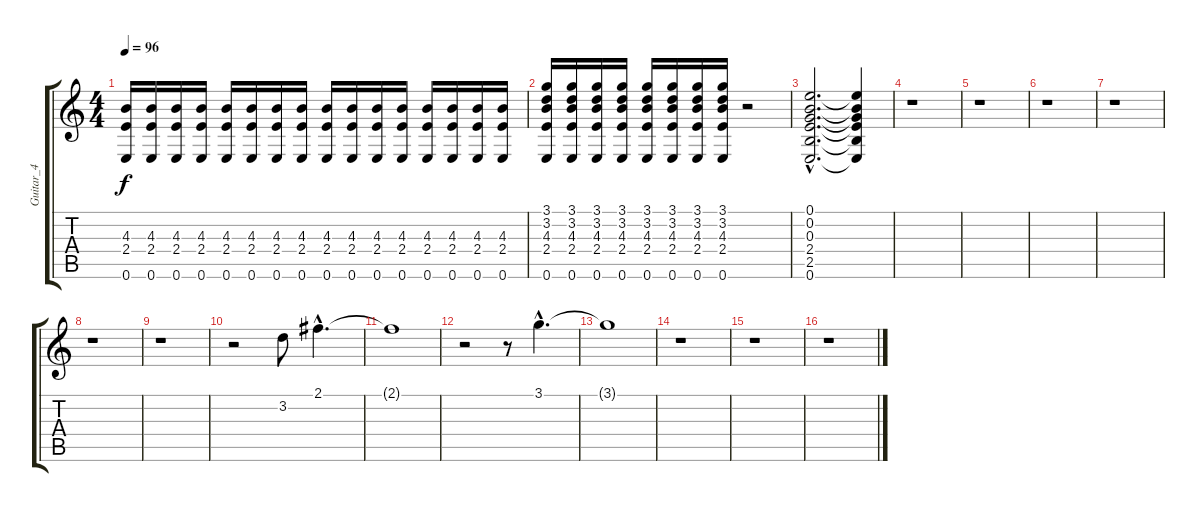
\track ("Guitar_4" "Guitar_4") {instrument distortionguitar}
\staff {score tabs}
\tuning (E4 B3 G3 D3 A2 E2) {hide}
\ts (4 4)
\tempo 96
\clef g2
\ks c
(4.3 2.4 0.6).16{dy f} (4.3 2.4 0.6).16 (4.3 2.4 0.6).16 (4.3 2.4 0.6).16 (4.3 2.4 0.6).16 (4.3 2.4 0.6).16 (4.3 2.4 0.6).16 (4.3 2.4 0.6).16 (4.3 2.4 0.6).16 (4.3 2.4 0.6).16 (4.3 2.4 0.6).16 (4.3 2.4 0.6).16 (4.3 2.4 0.6).16 (4.3 2.4 0.6).16 (4.3 2.4 0.6).16 (4.3 2.4 0.6).16 |
(3.1 3.2 4.3 2.4 0.6).16 (3.1 3.2 4.3 2.4 0.6).16 (3.1 3.2 4.3 2.4 0.6).16 (3.1 3.2 4.3 2.4 0.6).16 (3.1 3.2 4.3 2.4 0.6).16 (3.1 3.2 4.3 2.4 0.6).16 (3.1 3.2 4.3 2.4 0.6).16 (3.1 3.2 4.3 2.4 0.6).16 r.2 |
(0.1{hac} 0.2{hac} 0.3{hac} 2.4{hac} 2.5{hac} 0.6{hac}).2{d} (0.1{t} 0.2{t} 0.3{t} 2.4{t} 2.5{t} 0.6{t}).4 |
r.1 |
r.1 |
r.1 |
r.1 |
r.1 |
r.1 |
r.2 3.2.8 2.1{hac}.4{d} |
2.1{t}.1 |
r.2 r.8 3.1{hac}.4{d} |
3.1{t}.1 |
r.1 |
r.1 |
r.1
